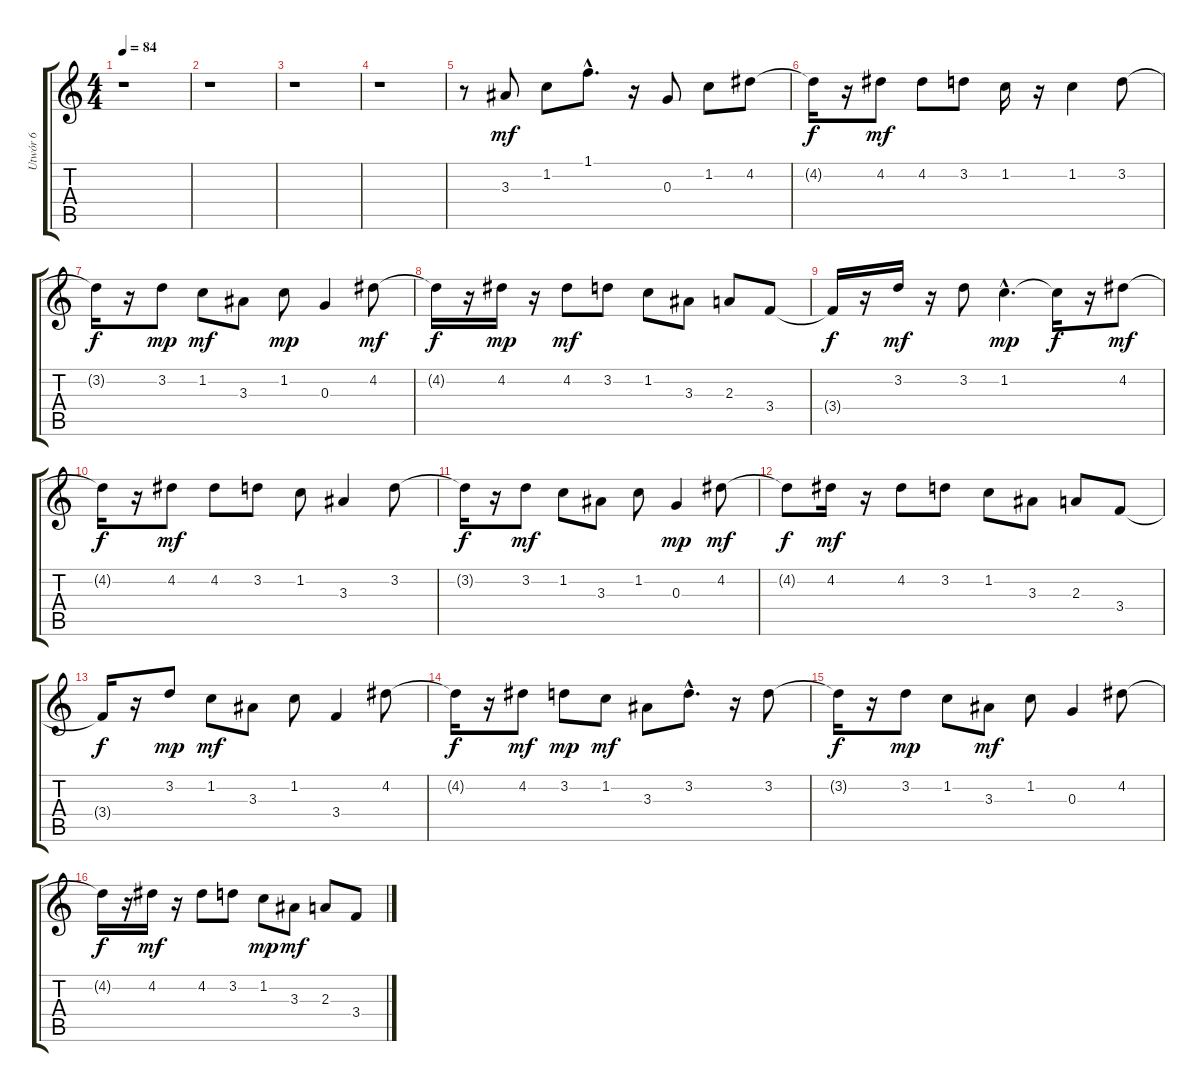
\track ("Utwór 6" "Utwór 6") {instrument acousticguitarnylon}
\staff {score tabs}
\tuning (E4 B3 G3 D3 A2 E2) {hide}
\ts (4 4)
\tempo 84
\clef g2
\ks c
r.1{dy mf} |
r.1 |
r.1 |
r.1 |
r.8 3.3.8 1.2.8 1.1{hac}.8{d} r.16 0.3.8 1.2.8 4.2.8 |
4.2{t}.16{dy f} r.16 4.2.8{dy mf} 4.2.8 3.2.8 1.2.16 r.16 1.2.4 3.2.8 |
3.2{t}.16{dy f} r.16 3.2.8{dy mp} 1.2.8{dy mf} 3.3.8 1.2.8{dy mp} 0.3.4 4.2.8{dy mf} |
4.2{t}.16{dy f} r.16 4.2.16{dy mp} r.16 4.2.8{dy mf} 3.2.8 1.2.8 3.3.8 2.3.8 3.4.8 |
3.4{t}.16{dy f} r.16 3.2.16{dy mf} r.16 3.2.8 1.2{hac}.4{d dy mp} 1.2{t}.16{dy f} r.16 4.2.8{dy mf} |
4.2{t}.16{dy f} r.16 4.2.8{dy mf} 4.2.8 3.2.8 1.2.8 3.3.4 3.2.8 |
3.2{t}.16{dy f} r.16 3.2.8{dy mf} 1.2.8 3.3.8 1.2.8 0.3.4{dy mp} 4.2.8{dy mf} |
4.2{t}.8{dy f} 4.2.16{dy mf} r.16 4.2.8 3.2.8 1.2.8 3.3.8 2.3.8 3.4.8 |
3.4{t}.16{dy f} r.16 3.2.8{dy mp} 1.2.8{dy mf} 3.3.8 1.2.8 3.4.4 4.2.8 |
4.2{t}.16{dy f} r.16 4.2.8{dy mf} 3.2.8{dy mp} 1.2.8{dy mf} 3.3.8 3.2{hac}.8{d} r.16 3.2.8 |
3.2{t}.16{dy f} r.16 3.2.8{dy mp} 1.2.8 3.3.8{dy mf} 1.2.8 0.3.4 4.2.8 |
4.2{t}.16{dy f} r.16 4.2.16{dy mf} r.16 4.2.8 3.2.8 1.2.8{dy mp} 3.3.8{dy mf} 2.3.8 3.4.8
